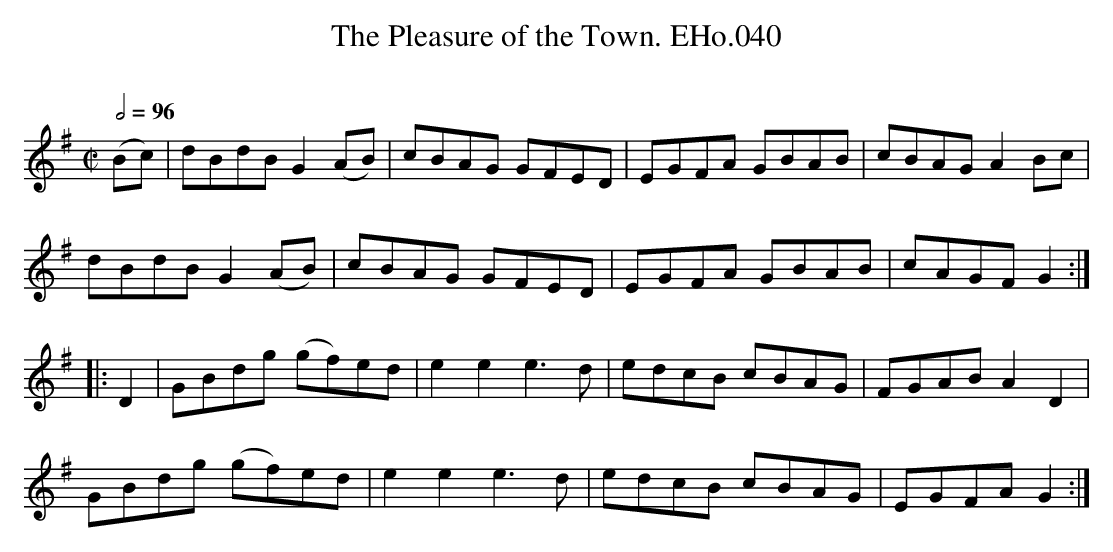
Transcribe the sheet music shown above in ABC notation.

X:1
T:Pleasure of the Town. EHo.040, The
M:C|
L:1/8
Q:1/2=96
O:
K:G
(Bc)  |dBdB G2(AB) | cBAG GFED | EGFA GBAB | cBAGA2Bc |
dBdBG2(AB) | cBAG GFED | EGFA GBAB | cAGFG2 :|
|: D2 | GBdg (gf)ed | e2e2e2>d2 | edcB cBAG | FGABA2D2 |
GBdg (gf)ed | e2e2e2>d2 | edcB cBAG | EGFAG2 :|
